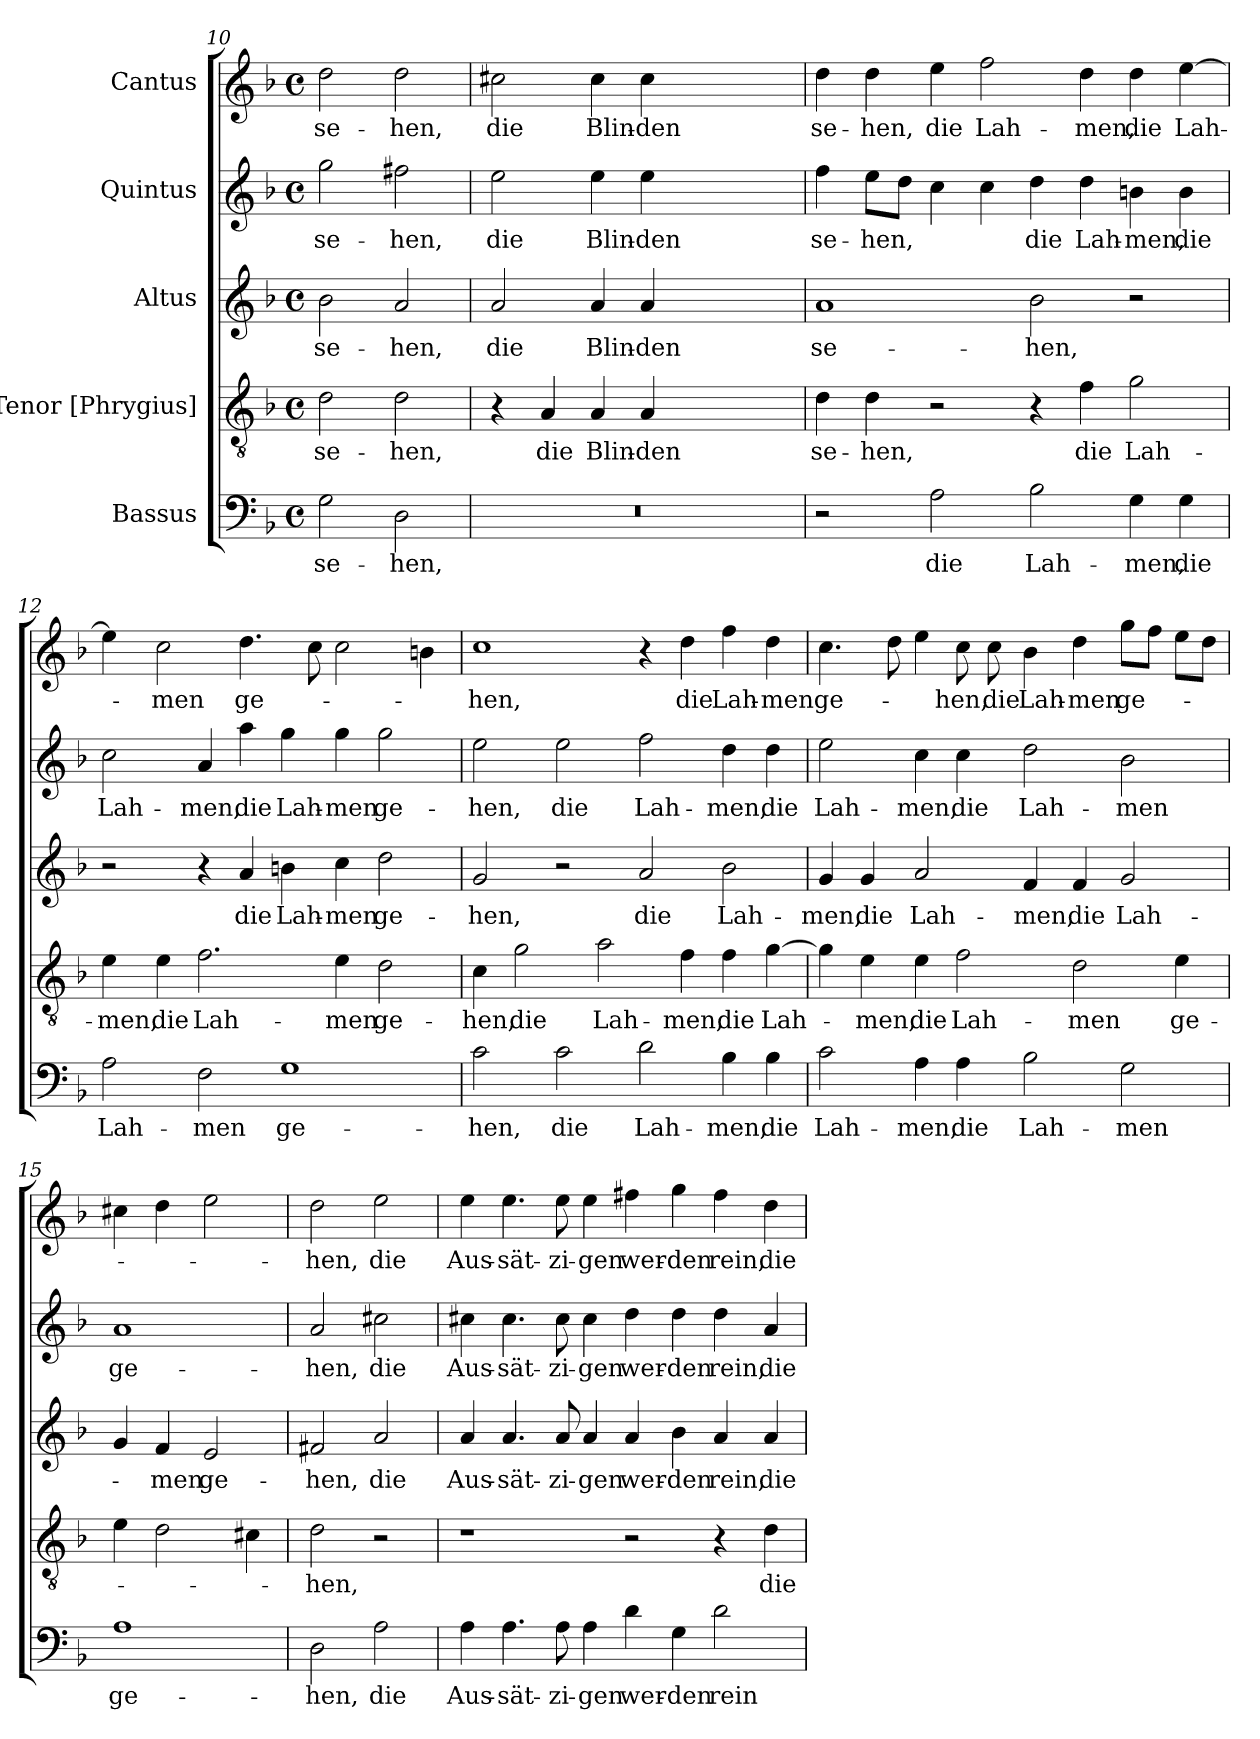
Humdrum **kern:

**kern	**text	**kern	**text	**kern	**text	**kern	**text	**kern	**text
*part5	*part5	*part4	*part4	*part3	*part3	*part2	*part2	*part1	*part1
*staff5	*staff5	*staff4	*staff4	*staff3	*staff3	*staff2	*staff2	*staff1	*staff1
*I"Bassus	*	*I"Tenor [Phrygius]	*	*I"Altus	*	*I"Quintus	*	*I"Cantus	*
*clefF4	*	*clefGv2	*	*clefG2	*	*clefG2	*	*clefG2	*
*k[b-]	*	*k[b-]	*	*k[b-]	*	*k[b-]	*	*k[b-]	*
*M4/2	*	*M4/2	*	*M4/2	*	*M4/2	*	*M4/2	*
*met(c)	*	*met(c)	*	*met(c)	*	*met(c)	*	*met(c)	*
=10	=10	=10	=10	=10	=10	=10	=10	=10	=10
!	!LO:LY:b	!	!LO:LY:b	!	!LO:LY:b	!	!LO:LY:b	!	!LO:LY:b
2G\	se-	2d\	se-	2b-\	se-	2gg\	se-	2dd\	se-
!	!LO:LY:b	!	!LO:LY:b	!	!LO:LY:b	!	!LO:LY:b	!	!LO:LY:b
2D\	-hen,	2d\	-hen,	2a/	-hen,	2ff#X\	-hen,	2dd\	-hen,
!!LO:LB:g=z
=10X1	=10X1	=10X1	=10X1	=10X1	=10X1	=10X1	=10X1	=10X1	=10X1
!	!	!	!	!	!LO:LY:b	!	!LO:LY:b	!	!LO:LY:b
0r	.	4r	.	2a/	die	2ee\	die	2cc#X\	die
!	!	!	!LO:LY:b	!	!	!	!	!	!
.	.	4A/	die	.	.	.	.	.	.
!	!	!	!LO:LY:b	!	!LO:LY:b	!	!LO:LY:b	!	!LO:LY:b
.	.	4A/	Blin-	4a/	Blin-	4ee\	Blin-	4cc#\	Blin-
!	!	!	!LO:LY:b	!	!LO:LY:b	!	!LO:LY:b	!	!LO:LY:b
.	.	4A/	-den	4a/	-den	4ee\	-den	4cc#\	-den
.	.	1ryy	.	1ryy	.	1ryy	.	1ryy	.
=11	=11	=11	=11	=11	=11	=11	=11	=11	=11
!	!	!	!LO:LY:b	!	!LO:LY:b	!	!LO:LY:b	!	!LO:LY:b
2r	.	4d\	se-	1a	se-	4ff\	se-	4dd\	se-
!	!	!	!LO:LY:b	!	!	!	!LO:LY:b	!	!LO:LY:b
.	.	4d\	-hen,	.	.	8ee\L	-hen,	4dd\	-hen,
.	.	.	.	.	.	8dd\J	.	.	.
!	!LO:LY:b	!	!	!	!	!	!	!	!LO:LY:b
2A\	die	2r	.	.	.	4cc\	.	4ee\	die
!	!	!	!	!	!	!	!	!	!LO:LY:b
.	.	.	.	.	.	4cc\	.	2ff\	Lah-
!	!LO:LY:b	!	!	!	!LO:LY:b	!	!LO:LY:b	!	!
2B-\	Lah-	4r	.	2b-\	-hen,	4dd\	die	.	.
!	!	!	!LO:LY:b	!	!	!	!LO:LY:b	!	!LO:LY:b
.	.	4f\	die	.	.	4dd\	Lah-	4dd\	-men,
!	!LO:LY:b	!	!LO:LY:b	!	!	!	!LO:LY:b	!	!LO:LY:b
4G\	-men,	2g\	Lah-	2r	.	4bn\	-men,	4dd\	die
!	!LO:LY:b	!	!	!	!	!	!LO:LY:b	!	!LO:LY:b
4G\	die	.	.	.	.	4b\	die	[4ee\	Lah-
=12	=12	=12	=12	=12	=12	=12	=12	=12	=12
!	!LO:LY:b	!	!LO:LY:b	!	!	!	!LO:LY:b	!	!
2A\	Lah-	4e\	-men,	2r	.	2cc\	Lah-	4ee\]	.
!	!	!	!LO:LY:b	!	!	!	!	!	!LO:LY:b
.	.	4e\	die	.	.	.	.	2cc\	-men
!	!LO:LY:b	!	!LO:LY:b	!	!	!	!LO:LY:b	!	!
2F\	-men	2.f\	Lah-	4r	.	4a/	-men,	.	.
!	!	!	!	!	!LO:LY:b	!	!LO:LY:b	!	!LO:LY:b
.	.	.	.	4a/	die	4aa\	die	4.dd\	ge-
!	!LO:LY:b	!	!	!	!LO:LY:b	!	!LO:LY:b	!	!
1G	ge-	.	.	4bn\	Lah-	4gg\	Lah-	.	.
.	.	.	.	.	.	.	.	8cc\	.
!	!	!	!LO:LY:b	!	!LO:LY:b	!	!LO:LY:b	!	!
.	.	4e\	-men	4cc\	-men	4gg\	-men	2cc\	.
!	!	!	!LO:LY:b	!	!LO:LY:b	!	!LO:LY:b	!	!
.	.	2d\	ge-	2dd\	ge-	2gg\	ge-	.	.
.	.	.	.	.	.	.	.	4bn\	.
!!LO:PB:g=z
=13	=13	=13	=13	=13	=13	=13	=13	=13	=13
!	!LO:LY:b	!	!LO:LY:b	!	!LO:LY:b	!	!LO:LY:b	!	!LO:LY:b
2c\	hen,	4c\	hen,	2g/	hen,	2ee\	hen,	1cc	hen,
!	!	!	!LO:LY:b	!	!	!	!	!	!
.	.	2g\	die	.	.	.	.	.	.
!	!LO:LY:b	!	!	!	!	!	!LO:LY:b	!	!
2c\	die	.	.	2r	.	2ee\	die	.	.
!	!	!	!LO:LY:b	!	!	!	!	!	!
.	.	2a\	Lah-	.	.	.	.	.	.
!	!LO:LY:b	!	!	!	!LO:LY:b	!	!LO:LY:b	!	!
2d\	Lah-	.	.	2a/	die	2ff\	Lah-	4r	.
!	!	!	!LO:LY:b	!	!	!	!	!	!LO:LY:b
.	.	4f\	-men,	.	.	.	.	4dd\	die
!	!LO:LY:b	!	!LO:LY:b	!	!LO:LY:b	!	!LO:LY:b	!	!LO:LY:b
4B-\	-men,	4f\	die	2b-\	Lah-	4dd\	-men,	4ff\	Lah-
!	!LO:LY:b	!	!LO:LY:b	!	!	!	!LO:LY:b	!	!LO:LY:b
4B-\	die	[4g\	Lah-	.	.	4dd\	die	4dd\	-men
=14	=14	=14	=14	=14	=14	=14	=14	=14	=14
!	!LO:LY:b	!	!	!	!LO:LY:b	!	!LO:LY:b	!	!LO:LY:b
2c\	Lah-	4g\]	.	4g/	-men,	2ee\	Lah-	4.cc\	ge-
!	!	!	!LO:LY:b	!	!LO:LY:b	!	!	!	!
.	.	4e\	-men,	4g/	die	.	.	.	.
.	.	.	.	.	.	.	.	8dd\	.
!	!LO:LY:b	!	!LO:LY:b	!	!LO:LY:b	!	!LO:LY:b	!	!
4A\	-men,	4e\	die	2a/	Lah-	4cc\	-men,	4ee\	.
!	!LO:LY:b	!	!LO:LY:b	!	!	!	!LO:LY:b	!	!LO:LY:b
4A\	die	2f\	Lah-	.	.	4cc\	die	8cc\	-hen,
!	!	!	!	!	!	!	!	!	!LO:LY:b
.	.	.	.	.	.	.	.	8cc\	die
!	!LO:LY:b	!	!	!	!LO:LY:b	!	!LO:LY:b	!	!LO:LY:b
2B-\	Lah-	.	.	4f/	-men,	2dd\	Lah-	4b-\	Lah-
!	!	!	!LO:LY:b	!	!LO:LY:b	!	!	!	!LO:LY:b
.	.	2d\	-men	4f/	die	.	.	4dd\	-men
!	!LO:LY:b	!	!	!	!LO:LY:b	!	!LO:LY:b	!	!LO:LY:b
2G\	-men	.	.	2g/	Lah-	2b-\	-men	8gg\L	ge-
.	.	.	.	.	.	.	.	8ff\J	.
!	!	!	!LO:LY:b	!	!	!	!	!	!
.	.	4e\	ge-	.	.	.	.	8ee\L	.
.	.	.	.	.	.	.	.	8dd\J	.
=15	=15	=15	=15	=15	=15	=15	=15	=15	=15
!	!LO:LY:b	!	!	!	!	!	!LO:LY:b	!	!
1A	ge-	4e\	.	4g/	.	1a	ge-	4cc#X\	.
!	!	!	!	!	!LO:LY:b	!	!	!	!
.	.	2d\	.	4f/	-men	.	.	4dd\	.
!	!	!	!	!	!LO:LY:b	!	!	!	!
.	.	.	.	2e/	ge-	.	.	2ee\	.
.	.	4c#X\	.	.	.	.	.	.	.
!!LO:LB:g=z
=15X2	=15X2	=15X2	=15X2	=15X2	=15X2	=15X2	=15X2	=15X2	=15X2
!	!LO:LY:b	!	!LO:LY:b	!	!LO:LY:b	!	!LO:LY:b	!	!LO:LY:b
2D\	-hen,	2d\	-hen,	2f#X/	-hen,	2a/	-hen,	2dd\	-hen,
!	!LO:LY:b	!	!	!	!LO:LY:b	!	!LO:LY:b	!	!LO:LY:b
2A\	die	2r	.	2a/	die	2cc#X\	die	2ee\	die
=16	=16	=16	=16	=16	=16	=16	=16	=16	=16
!	!LO:LY:b	!	!	!	!LO:LY:b	!	!LO:LY:b	!	!LO:LY:b
4A\	Aus-	1r	.	4a/	Aus-	4cc#X\	Aus-	4ee\	Aus-
!	!LO:LY:b	!	!	!	!LO:LY:b	!	!LO:LY:b	!	!LO:LY:b
4.A\	-sät-	.	.	4.a/	-sät-	4.cc#\	-sät-	4.ee\	-sät-
!	!LO:LY:b	!	!	!	!LO:LY:b	!	!LO:LY:b	!	!LO:LY:b
8A\	-zi-	.	.	8a/	-zi-	8cc#\	-zi-	8ee\	-zi-
!	!LO:LY:b	!	!	!	!LO:LY:b	!	!LO:LY:b	!	!LO:LY:b
4A\	-gen	.	.	4a/	-gen	4cc#\	-gen	4ee\	-gen
!	!LO:LY:b	!	!	!	!LO:LY:b	!	!LO:LY:b	!	!LO:LY:b
4d\	wer-	2r	.	4a/	wer-	4dd\	wer-	4ff#X\	wer-
!	!LO:LY:b	!	!	!	!LO:LY:b	!	!LO:LY:b	!	!LO:LY:b
4G\	-den	.	.	4b-\	-den	4dd\	-den	4gg\	-den
!	!LO:LY:b	!	!	!	!LO:LY:b	!	!LO:LY:b	!	!LO:LY:b
2d\	rein	4r	.	4a/	rein,	4dd\	rein,	4ff#\	rein,
!	!	!	!LO:LY:b	!	!LO:LY:b	!	!LO:LY:b	!	!LO:LY:b
.	.	4d\	die	4a/	die	4a/	die	4dd\	die
=	=	=	=	=	=	=	=	=	=
*-	*-	*-	*-	*-	*-	*-	*-	*-	*-
